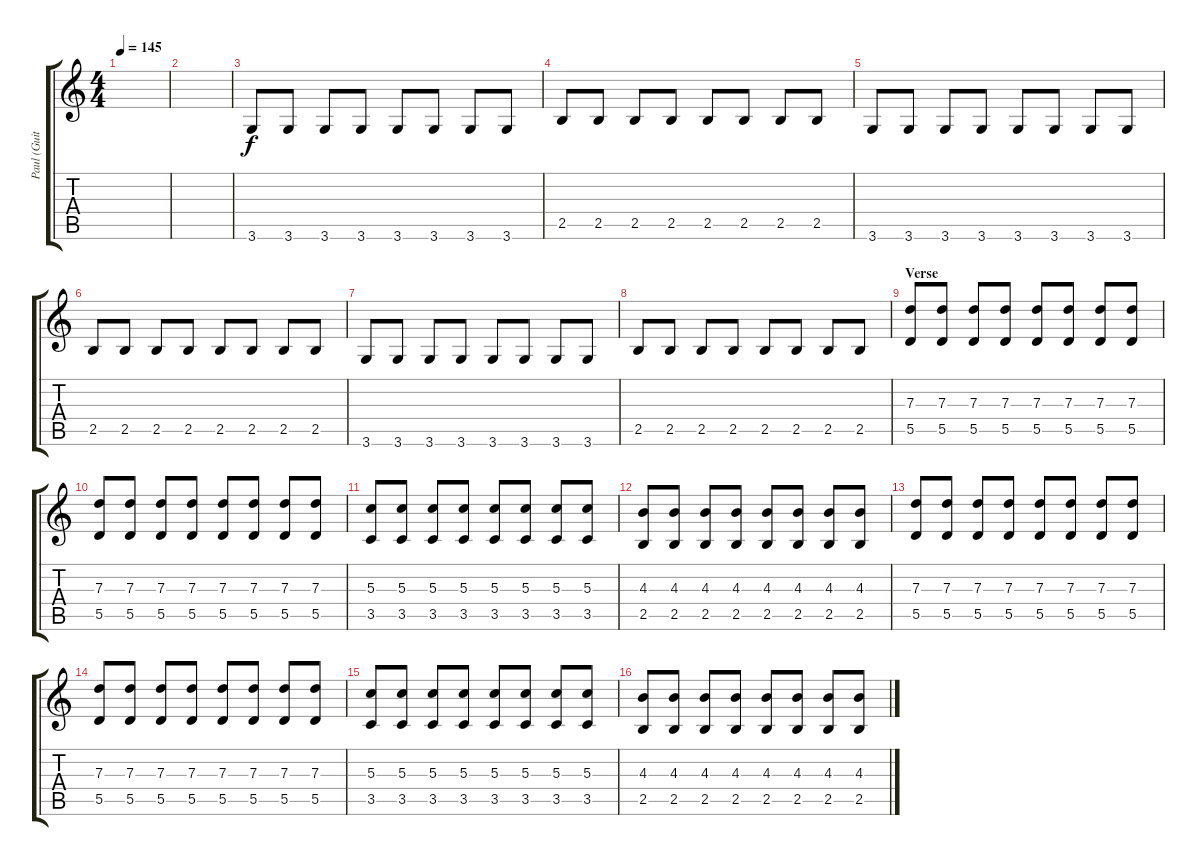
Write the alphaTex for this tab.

\track ("Paul (Guitar 2)" "Paul (Guit") {instrument distortionguitar}
\staff {score tabs}
\tuning (E4 B3 G3 D3 A2 E2) {hide}
\ts (4 4)
\tempo 145
\clef g2
\ks c
|
|
3.6.8 3.6.8 3.6.8 3.6.8 3.6.8 3.6.8 3.6.8 3.6.8 |
2.5.8 2.5.8 2.5.8 2.5.8 2.5.8 2.5.8 2.5.8 2.5.8 |
3.6.8 3.6.8 3.6.8 3.6.8 3.6.8 3.6.8 3.6.8 3.6.8 |
2.5.8 2.5.8 2.5.8 2.5.8 2.5.8 2.5.8 2.5.8 2.5.8 |
3.6.8 3.6.8 3.6.8 3.6.8 3.6.8 3.6.8 3.6.8 3.6.8 |
2.5.8 2.5.8 2.5.8 2.5.8 2.5.8 2.5.8 2.5.8 2.5.8 |
\section ("" "Verse")
(7.3 5.5).8 (7.3 5.5).8 (7.3 5.5).8 (7.3 5.5).8 (7.3 5.5).8 (7.3 5.5).8 (7.3 5.5).8 (7.3 5.5).8 |
(7.3 5.5).8 (7.3 5.5).8 (7.3 5.5).8 (7.3 5.5).8 (7.3 5.5).8 (7.3 5.5).8 (7.3 5.5).8 (7.3 5.5).8 |
(5.3 3.5).8 (5.3 3.5).8 (5.3 3.5).8 (5.3 3.5).8 (5.3 3.5).8 (5.3 3.5).8 (5.3 3.5).8 (5.3 3.5).8 |
(4.3 2.5).8 (4.3 2.5).8 (4.3 2.5).8 (4.3 2.5).8 (4.3 2.5).8 (4.3 2.5).8 (4.3 2.5).8 (4.3 2.5).8 |
(7.3 5.5).8 (7.3 5.5).8 (7.3 5.5).8 (7.3 5.5).8 (7.3 5.5).8 (7.3 5.5).8 (7.3 5.5).8 (7.3 5.5).8 |
(7.3 5.5).8 (7.3 5.5).8 (7.3 5.5).8 (7.3 5.5).8 (7.3 5.5).8 (7.3 5.5).8 (7.3 5.5).8 (7.3 5.5).8 |
(5.3 3.5).8 (5.3 3.5).8 (5.3 3.5).8 (5.3 3.5).8 (5.3 3.5).8 (5.3 3.5).8 (5.3 3.5).8 (5.3 3.5).8 |
(4.3 2.5).8 (4.3 2.5).8 (4.3 2.5).8 (4.3 2.5).8 (4.3 2.5).8 (4.3 2.5).8 (4.3 2.5).8 (4.3 2.5).8
